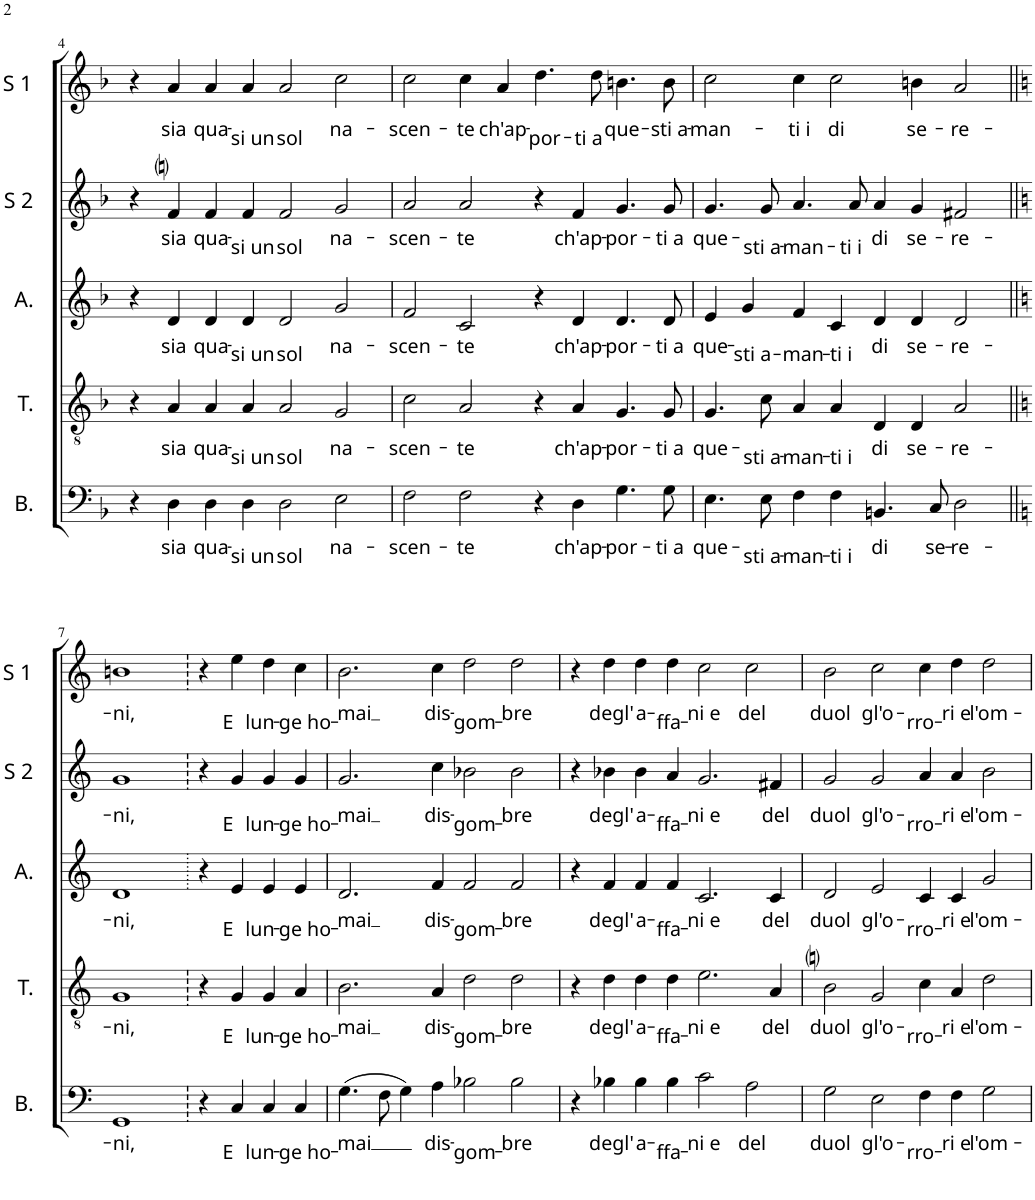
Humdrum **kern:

**kern	**text	**kern	**text	**kern	**text	**kern	**text	**kern	**text
*part5	*part5	*part4	*part4	*part3	*part3	*part2	*part2	*part1	*part1
*staff5	*staff5	*staff4	*staff4	*staff3	*staff3	*staff2	*staff2	*staff1	*staff1
*I"B.	*	*I"T.	*	*I"A.	*	*I"S 2	*	*I"S 1	*
*I'B.	*	*I'T.	*	*I'A.	*	*I'S 2	*	*I'S 1	*
!!LO:PB:g=z
*clefF4	*	*clefGv2	*	*clefG2	*	*clefG2	*	*clefG2	*
*k[b-]	*	*k[b-]	*	*k[b-]	*	*k[b-]	*	*k[b-]	*
*M4/2	*	*M4/2	*	*M4/2	*	*M4/2	*	*M4/2	*
=4	=4	=4	=4	=4	=4	=4	=4	=4	=4
4r	.	4r	.	4r	.	4r	.	4r	.
!	!LO:LY:b	!	!LO:LY:b	!	!LO:LY:b	!	!LO:LY:b	!	!LO:LY:b
4D\	sia	4A/	sia	4d/	sia	4fni/	sia	4a/	sia
!	!LO:LY:b	!	!LO:LY:b	!	!LO:LY:b	!	!LO:LY:b	!	!LO:LY:b
4D\	qua-	4A/	qua-	4d/	qua-	4f/	qua-	4a/	qua-
!	!LO:LY:b	!	!LO:LY:b	!	!LO:LY:b	!	!LO:LY:b	!	!LO:LY:b
4D\	-si un	4A/	-si un	4d/	-si un	4f/	-si un	4a/	-si un
!	!LO:LY:b	!	!LO:LY:b	!	!LO:LY:b	!	!LO:LY:b	!	!LO:LY:b
2D\	sol	2A/	sol	2d/	sol	2f/	sol	2a/	sol
!	!LO:LY:b	!	!LO:LY:b	!	!LO:LY:b	!	!LO:LY:b	!	!LO:LY:b
2E\	na-	2G/	na-	2g/	na-	2g/	na-	2cc\	na-
=5	=5	=5	=5	=5	=5	=5	=5	=5	=5
!	!LO:LY:b	!	!LO:LY:b	!	!LO:LY:b	!	!LO:LY:b	!	!LO:LY:b
2F\	-scen-	2c\	-scen-	2f/	-scen-	2a/	-scen-	2cc\	-scen-
!	!LO:LY:b	!	!LO:LY:b	!	!LO:LY:b	!	!LO:LY:b	!	!LO:LY:b
2F\	-te	2A/	-te	2c/	-te	2a/	-te	4cc\	-te
!	!	!	!	!	!	!	!	!	!LO:LY:b
.	.	.	.	.	.	.	.	4a/	ch'ap-
!	!	!	!	!	!	!	!	!	!LO:LY:b
4r	.	4r	.	4r	.	4r	.	4.dd\	-por-
!	!LO:LY:b	!	!LO:LY:b	!	!LO:LY:b	!	!LO:LY:b	!	!
4D\	ch'ap-	4A/	ch'ap-	4d/	ch'ap-	4f/	ch'ap-	.	.
!	!	!	!	!	!	!	!	!	!LO:LY:b
.	.	.	.	.	.	.	.	8dd\	-ti a
!	!LO:LY:b	!	!LO:LY:b	!	!LO:LY:b	!	!LO:LY:b	!	!LO:LY:b
4.G\	-por-	4.G/	-por-	4.d/	-por-	4.g/	-por-	4.bn\	que-
!	!LO:LY:b	!	!LO:LY:b	!	!LO:LY:b	!	!LO:LY:b	!	!LO:LY:b
8G\	-ti a	8G/	-ti a	8d/	-ti a	8g/	-ti a	8b\	-sti a-
=6	=6	=6	=6	=6	=6	=6	=6	=6	=6
!	!LO:LY:b	!	!LO:LY:b	!	!LO:LY:b	!	!LO:LY:b	!	!LO:LY:b
4.E\	que-	4.G/	que-	4e/	que-	4.g/	que-	2cc\	-man-
!	!	!	!	!	!LO:LY:b	!	!	!	!
.	.	.	.	4g/	-sti a-	.	.	.	.
!	!LO:LY:b	!	!LO:LY:b	!	!	!	!LO:LY:b	!	!
8E\	-sti a-	8c\	-sti a-	.	.	8g/	-sti a-	.	.
!	!LO:LY:b	!	!LO:LY:b	!	!LO:LY:b	!	!LO:LY:b	!	!LO:LY:b
4F\	-man-	4A/	-man-	4f/	-man-	4.a/	-man-	4cc\	-ti i
!	!LO:LY:b	!	!LO:LY:b	!	!LO:LY:b	!	!	!	!LO:LY:b
4F\	-ti i	4A/	-ti i	4c/	-ti i	.	.	2cc\	di
!	!	!	!	!	!	!	!LO:LY:b	!	!
.	.	.	.	.	.	8a/	-ti i	.	.
!	!LO:LY:b	!	!LO:LY:b	!	!LO:LY:b	!	!LO:LY:b	!	!
4.BBn/	di	4D/	di	4d/	di	4a/	di	.	.
!	!	!	!LO:LY:b	!	!LO:LY:b	!	!LO:LY:b	!	!LO:LY:b
.	.	4D/	se-	4d/	se-	4g/	se-	4bn\	se-
!	!LO:LY:b	!	!	!	!	!	!	!	!
8C/	se-	.	.	.	.	.	.	.	.
!	!LO:LY:b	!	!LO:LY:b	!	!LO:LY:b	!	!LO:LY:b	!	!LO:LY:b
2D\	-re-	2A/	-re-	2d/	-re-	2f#X/	-re-	2a/	-re-
!!LO:LB:g=z
=7||	=7||	=7||	=7||	=7||	=7||	=7||	=7||	=7||	=7||
*k[]	*	*k[]	*	*k[]	*	*k[]	*	*k[]	*
!	!LO:LY:b	!	!LO:LY:b	!	!LO:LY:b	!	!LO:LY:b	!	!LO:LY:b
1GG	-ni,	1G	-ni,	1d	-ni,	1g	-ni,	1bn	-ni,
4r	.	4r	.	4r	.	4r	.	4r	.
!	!LO:LY:b	!	!LO:LY:b	!	!LO:LY:b	!	!LO:LY:b	!	!LO:LY:b
4C/	E	4G/	E	4e/	E	4g/	E	4ee\	E
!	!LO:LY:b	!	!LO:LY:b	!	!LO:LY:b	!	!LO:LY:b	!	!LO:LY:b
4C/	lun-	4G/	lun-	4e/	lun-	4g/	lun-	4dd\	lun-
!	!LO:LY:b	!	!LO:LY:b	!	!LO:LY:b	!	!LO:LY:b	!	!LO:LY:b
4C/	-ge ho-	4A/	-ge ho-	4e/	-ge ho-	4g/	-ge ho-	4cc\	-ge ho-
=8	=8	=8	=8	=8	=8	=8	=8	=8	=8
!	!LO:LY:b	!	!LO:LY:b	!	!LO:LY:b	!	!LO:LY:b	!	!LO:LY:b
(4.G\	-mai	2.B\	-mai	2.d/	-mai	2.g/	-mai	2.b\	-mai
8F\	.	.	.	.	.	.	.	.	.
4G\)	.	.	.	.	.	.	.	.	.
!	!LO:LY:b	!	!LO:LY:b	!	!LO:LY:b	!	!LO:LY:b	!	!LO:LY:b
4A\	dis-	4A/	dis-	4f/	dis-	4cc\	dis-	4cc\	dis-
!	!LO:LY:b	!	!LO:LY:b	!	!LO:LY:b	!	!LO:LY:b	!	!LO:LY:b
2B-X\	-gom-	2d\	-gom-	2f/	-gom-	2b-X\	-gom-	2dd\	-gom-
!	!LO:LY:b	!	!LO:LY:b	!	!LO:LY:b	!	!LO:LY:b	!	!LO:LY:b
2B-\	-bre	2d\	-bre	2f/	-bre	2b-\	-bre	2dd\	-bre
=9	=9	=9	=9	=9	=9	=9	=9	=9	=9
4r	.	4r	.	4r	.	4r	.	4r	.
!	!LO:LY:b	!	!LO:LY:b	!	!LO:LY:b	!	!LO:LY:b	!	!LO:LY:b
4B-X\	degl'	4d\	degl'	4f/	degl'	4b-X\	degl'	4dd\	degl'
!	!LO:LY:b	!	!LO:LY:b	!	!LO:LY:b	!	!LO:LY:b	!	!LO:LY:b
4B-\	a-	4d\	a-	4f/	a-	4b-\	a-	4dd\	a-
!	!LO:LY:b	!	!LO:LY:b	!	!LO:LY:b	!	!LO:LY:b	!	!LO:LY:b
4B-\	-ffa-	4d\	-ffa-	4f/	-ffa-	4a/	-ffa-	4dd\	-ffa-
!	!LO:LY:b	!	!LO:LY:b	!	!LO:LY:b	!	!LO:LY:b	!	!LO:LY:b
2c\	-ni e	2.e\	-ni e	2.c/	-ni e	2.g/	-ni e	2cc\	-ni e
!	!LO:LY:b	!	!	!	!	!	!	!	!LO:LY:b
2A\	del	.	.	.	.	.	.	2cc\	del
!	!	!	!LO:LY:b	!	!LO:LY:b	!	!LO:LY:b	!	!
.	.	4A/	del	4c/	del	4f#X/	del	.	.
=10	=10	=10	=10	=10	=10	=10	=10	=10	=10
!	!LO:LY:b	!	!LO:LY:b	!	!LO:LY:b	!	!LO:LY:b	!	!LO:LY:b
2G\	duol	2Bni\	duol	2d/	duol	2g/	duol	2b\	duol
!	!LO:LY:b	!	!LO:LY:b	!	!LO:LY:b	!	!LO:LY:b	!	!LO:LY:b
2E\	gl'o-	2G/	gl'o-	2e/	gl'o-	2g/	gl'o-	2cc\	gl'o-
!	!LO:LY:b	!	!LO:LY:b	!	!LO:LY:b	!	!LO:LY:b	!	!LO:LY:b
4F\	-rro-	4c\	-rro-	4c/	-rro-	4a/	-rro-	4cc\	-rro-
!	!LO:LY:b	!	!LO:LY:b	!	!LO:LY:b	!	!LO:LY:b	!	!LO:LY:b
4F\	-ri e	4A/	-ri e	4c/	-ri e	4a/	-ri e	4dd\	-ri e
!	!LO:LY:b	!	!LO:LY:b	!	!LO:LY:b	!	!LO:LY:b	!	!LO:LY:b
2G\	l'om-	2d\	l'om-	2g/	l'om-	2b\	l'om-	2dd\	l'om-
=	=	=	=	=	=	=	=	=	=
*-	*-	*-	*-	*-	*-	*-	*-	*-	*-
